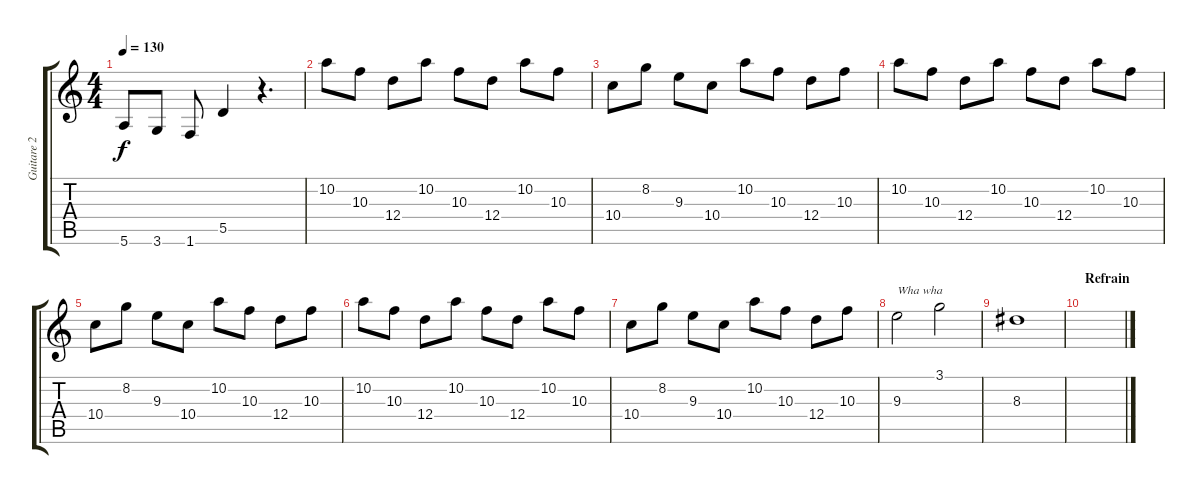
\track ("Guitare 2" "Guitare 2") {instrument overdrivenguitar}
\staff {score tabs}
\tuning (E4 B3 G3 D3 A2 E2) {hide}
\ts (4 4)
\tempo 130
\clef g2
\ks c
5.6.8{dy f} 3.6.8 1.6.8 5.5.4 r.4{d} |
10.2.8{volume 12 instrument electricguitarjazz} 10.3.8 12.4.8 10.2.8 10.3.8 12.4.8 10.2.8 10.3.8 |
10.4.8 8.2.8 9.3.8 10.4.8 10.2.8 10.3.8 12.4.8 10.3.8 |
10.2.8 10.3.8 12.4.8 10.2.8 10.3.8 12.4.8 10.2.8 10.3.8 |
10.4.8 8.2.8 9.3.8 10.4.8 10.2.8 10.3.8 12.4.8 10.3.8 |
10.2.8 10.3.8 12.4.8 10.2.8 10.3.8 12.4.8 10.2.8 10.3.8 |
10.4.8 8.2.8 9.3.8 10.4.8 10.2.8 10.3.8 12.4.8 10.3.8 |
9.3.2{txt "Wha wha" volume 14 instrument distortionguitar} 3.1.2 |
8.3.1 |
\section ("" "Refrain")
